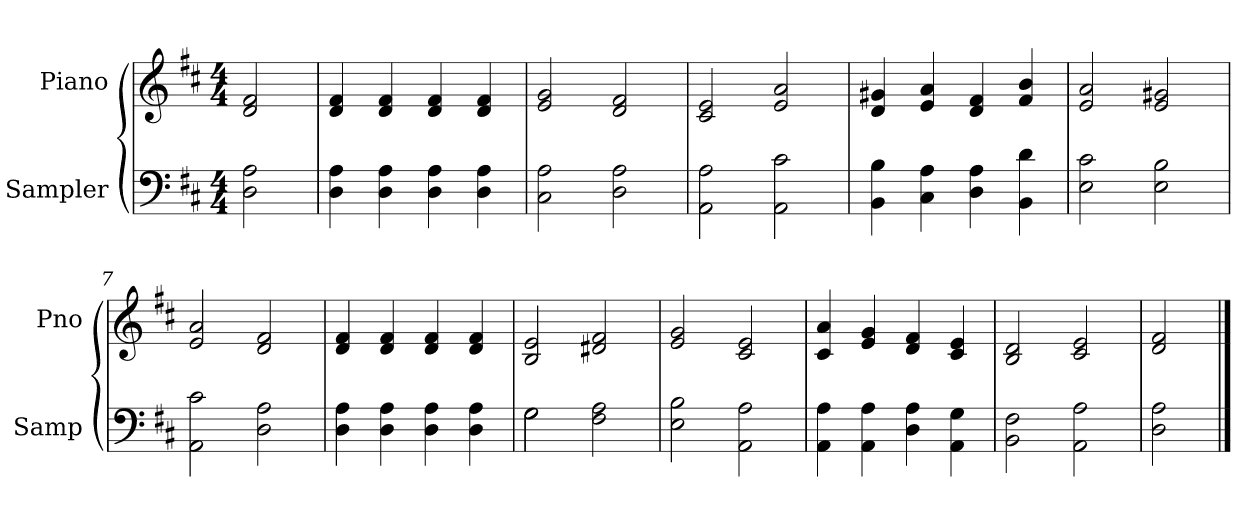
**kern	**kern
*part2	*part1
*staff2	*staff1
*I"Sampler	*I"Piano
*I'Samp	*I'Pno
*clefF4	*clefG2
*k[f#c#]	*k[f#c#]
*D:	*D:
*M4/4	*M4/4
=1	=1
2D 2A	2d 2f#
=2	=2
4D 4A	4d 4f#
4D 4A	4d 4f#
4D 4A	4d 4f#
4D 4A	4d 4f#
=3	=3
2C# 2A	2e 2g
2D 2A	2d 2f#
=4	=4
2AA 2A	2c# 2e
2AA 2c#	2e 2a
=5	=5
4BB 4B	4d 4g#X
4C# 4A	4e 4a
4D 4A	4d 4f#
4BB 4d	4f# 4b
=6	=6
2E 2c#	2e 2a
2E 2B	2e 2g#X
=7	=7
2AA 2c#	2e 2a
2D 2A	2d 2f#
=8	=8
4D 4A	4d 4f#
4D 4A	4d 4f#
4D 4A	4d 4f#
4D 4A	4d 4f#
=9	=9
*^	*
2G\	2G	2B 2e
2F# 2A	2ryy	2d#X 2f#
*v	*v	*
=10	=10
2E 2B	2e 2g
2AA 2A	2c# 2e
=11	=11
4AA 4A	4c# 4a
4AA 4A	4e 4g
4D 4A	4d 4f#
4AA 4G	4c# 4e
=12	=12
2BB 2F#	2B 2d
2AA 2A	2c# 2e
=13	=13
2D 2A	2d 2f#
==	==
*-	*-
